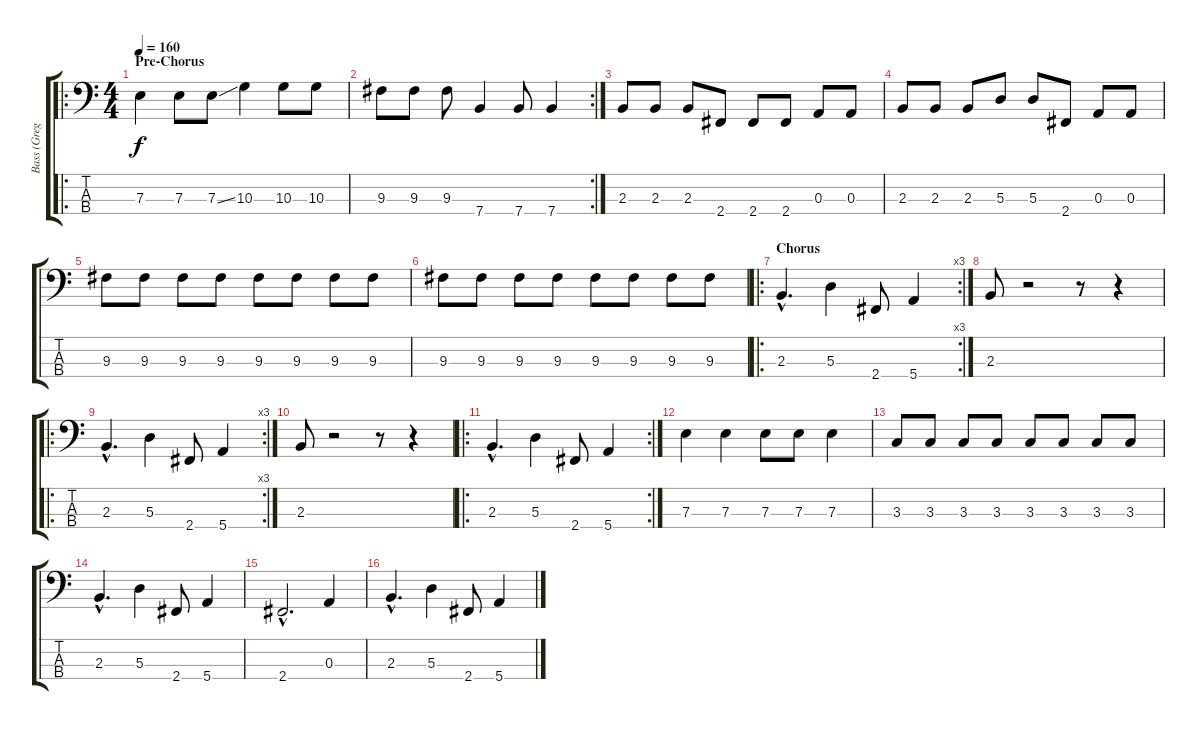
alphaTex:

\track ("Bass (Greg)" "Bass (Greg") {instrument electricbasspick}
\staff {score tabs}
\tuning (G2 D2 A1 E1) {hide}
\ro
\ts (4 4)
\section ("" "Pre-Chorus")
\tempo 160
\clef f4
\ks c
7.3.4{dy f} 7.3.8 7.3{ss}.8 10.3.4 10.3.8 10.3.8 |
\rc 2
9.3.8 9.3.8 9.3.8 7.4.4 7.4.8 7.4.4 |
2.3.8 2.3.8 2.3.8 2.4.8 2.4.8 2.4.8 0.3.8 0.3.8 |
2.3.8 2.3.8 2.3.8 5.3.8 5.3.8 2.4.8 0.3.8 0.3.8 |
9.3.8 9.3.8 9.3.8 9.3.8 9.3.8 9.3.8 9.3.8 9.3.8 |
9.3.8 9.3.8 9.3.8 9.3.8 9.3.8 9.3.8 9.3.8 9.3.8 |
\ro
\rc 3
\section ("" "Chorus")
2.3{hac}.4{d} 5.3.4 2.4.8 5.4.4 |
2.3.8 r.2 r.8 r.4 |
\ro
\rc 3
2.3{hac}.4{d} 5.3.4 2.4.8 5.4.4 |
2.3.8 r.2 r.8 r.4 |
\ro
\rc 2
2.3{hac}.4{d} 5.3.4 2.4.8 5.4.4 |
7.3.4 7.3.4 7.3.8 7.3.8 7.3.4 |
3.3.8 3.3.8 3.3.8 3.3.8 3.3.8 3.3.8 3.3.8 3.3.8 |
2.3{hac}.4{d} 5.3.4 2.4.8 5.4.4 |
2.4{hac}.2{d} 0.3.4 |
2.3{hac}.4{d} 5.3.4 2.4.8 5.4.4
